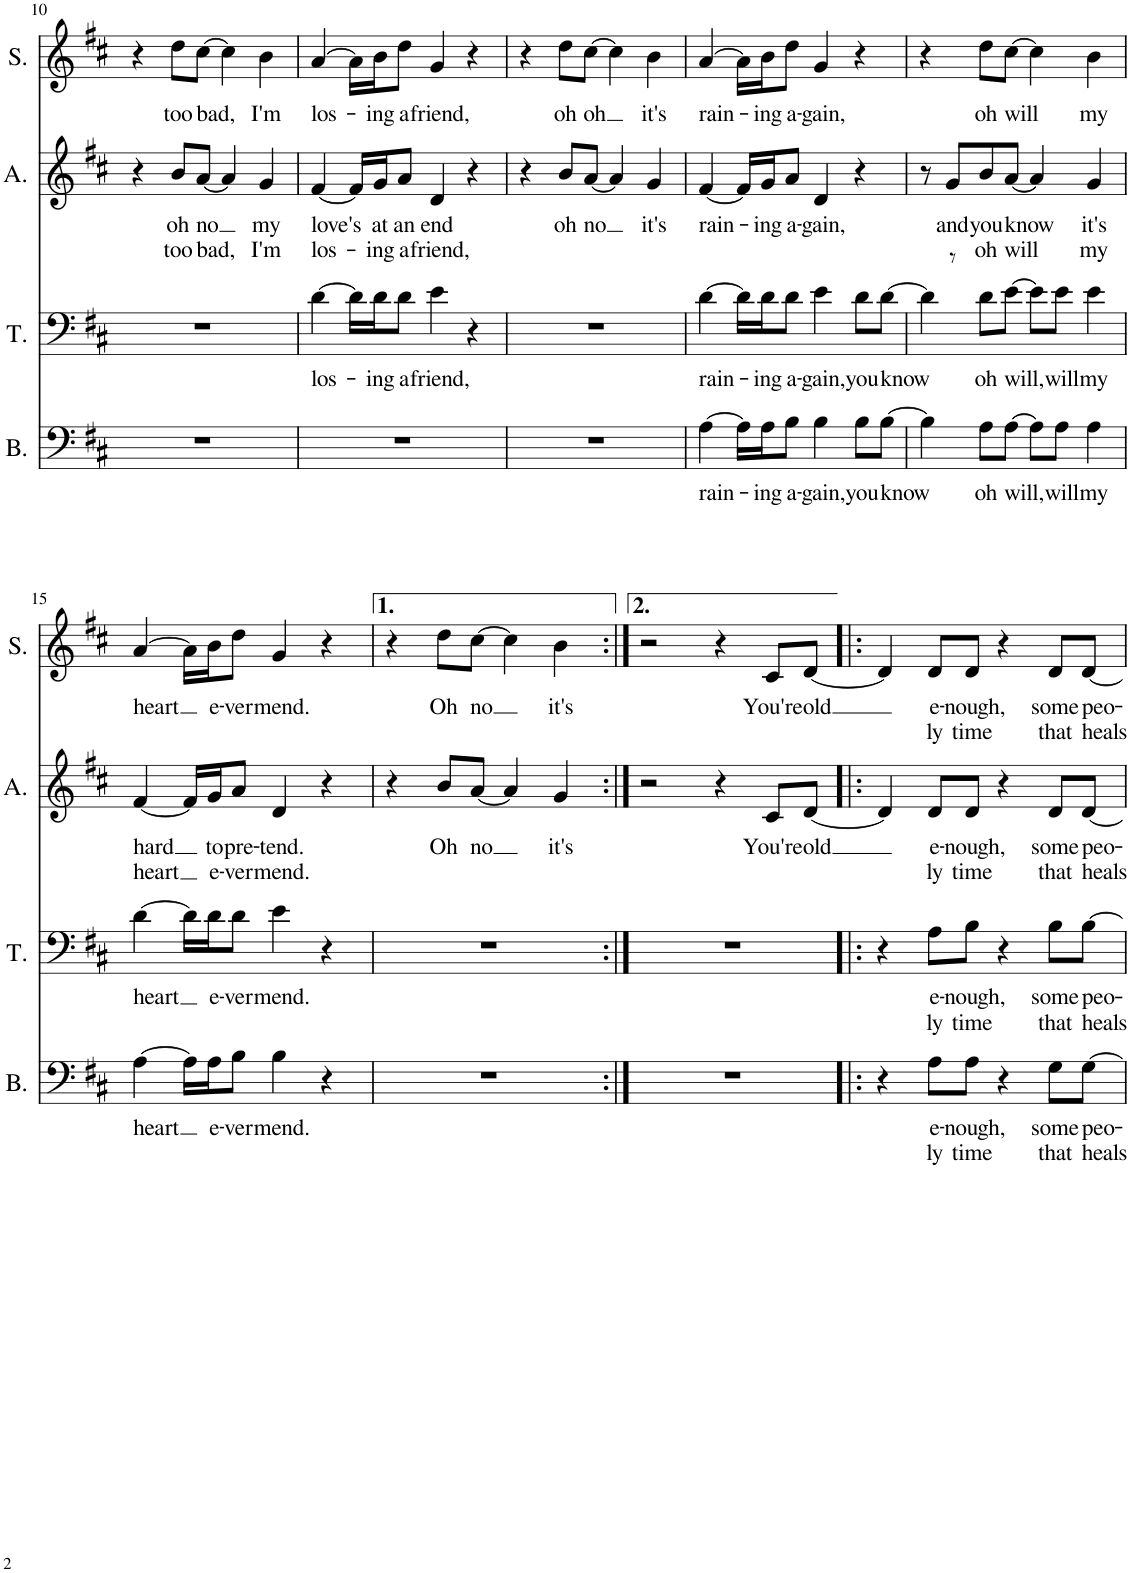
**kern	**text	**text	**kern	**text	**text	**kern	**text	**text	**kern	**text	**text
*part4	*part4	*part4	*part3	*part3	*part3	*part2	*part2	*part2	*part1	*part1	*part1
*staff4	*staff4	*staff4	*staff3	*staff3	*staff3	*staff2	*staff2	*staff2	*staff1	*staff1	*staff1
*I"Bass	*	*	*I"Tenor	*	*	*I"Alt	*	*	*I"Sopran	*	*
*I'B.	*	*	*I'T.	*	*	*I'A.	*	*	*I'S.	*	*
!!LO:PB:g=z
*clefF4	*	*	*clefF4	*	*	*clefG2	*	*	*clefG2	*	*
*k[f#c#]	*	*	*k[f#c#]	*	*	*k[f#c#]	*	*	*k[f#c#]	*	*
*M4/4	*	*	*M4/4	*	*	*M4/4	*	*	*M4/4	*	*
*met(c)	*	*	*met(c)	*	*	*met(c)	*	*	*met(c)	*	*
=10	=10	=10	=10	=10	=10	=10	=10	=10	=10	=10	=10
1r	.	.	1r	.	.	4r	.	.	4r	.	.
!	!	!	!	!	!	!	!LO:LY:b	!LO:LY:b	!	!LO:LY:b	!
.	.	.	.	.	.	8b/L	oh	too	8dd\L	too	.
!	!	!	!	!	!	!	!LO:LY:b	!LO:LY:b	!	!LO:LY:b	!
.	.	.	.	.	.	[8a/J	no	bad,	[8cc#\J	bad,	.
.	.	.	.	.	.	4a/]	.	.	4cc#\]	.	.
!	!	!	!	!	!	!	!LO:LY:b	!LO:LY:b	!	!LO:LY:b	!
.	.	.	.	.	.	4g/	my	I'm	4b\	I'm	.
=11	=11	=11	=11	=11	=11	=11	=11	=11	=11	=11	=11
!	!	!	!	!LO:LY:b	!	!	!LO:LY:b	!LO:LY:b	!	!LO:LY:b	!
1r	.	.	[4d\	los-	.	[4f#/	-love's	los-	[4a/	los-	.
.	.	.	16d\LL]	.	.	16f#/LL]	.	.	16a\LL]	.	.
!	!	!	!	!LO:LY:b	!	!	!LO:LY:b	!LO:LY:b	!	!LO:LY:b	!
.	.	.	16d\J	-ing	.	16g/J	at	-ing	16b\J	-ing	.
!	!	!	!	!LO:LY:b	!	!	!LO:LY:b	!LO:LY:b	!	!LO:LY:b	!
.	.	.	8d\J	a	.	8a/J	an	a	8dd\J	a	.
!	!	!	!	!LO:LY:b	!	!	!LO:LY:b	!LO:LY:b	!	!LO:LY:b	!
.	.	.	4e\	friend,	.	4d/	end	friend,	4g/	friend,	.
.	.	.	4r	.	.	4r	.	.	4r	.	.
=12	=12	=12	=12	=12	=12	=12	=12	=12	=12	=12	=12
1r	.	.	1r	.	.	4r	.	.	4r	.	.
!	!	!	!	!	!	!	!LO:LY:b	!	!	!LO:LY:b	!
.	.	.	.	.	.	8b/L	oh	.	8dd\L	oh	.
!	!	!	!	!	!	!	!LO:LY:b	!	!	!LO:LY:b	!
.	.	.	.	.	.	[8a/J	no	.	[8cc#\J	oh	.
.	.	.	.	.	.	4a/]	.	.	4cc#\]	.	.
!	!	!	!	!	!	!	!LO:LY:b	!	!	!LO:LY:b	!
.	.	.	.	.	.	4g/	it's	.	4b\	it's	.
=13	=13	=13	=13	=13	=13	=13	=13	=13	=13	=13	=13
!	!LO:LY:b	!	!	!LO:LY:b	!	!	!LO:LY:b	!	!	!LO:LY:b	!
[4A\	rain-	.	[4d\	rain-	.	[4f#/	rain-	.	[4a/	rain-	.
16A\LL]	.	.	16d\LL]	.	.	16f#/LL]	.	.	16a\LL]	.	.
!	!LO:LY:b	!	!	!LO:LY:b	!	!	!LO:LY:b	!	!	!LO:LY:b	!
16A\J	-ing	.	16d\J	-ing	.	16g/J	-ing	.	16b\J	-ing	.
!	!LO:LY:b	!	!	!LO:LY:b	!	!	!LO:LY:b	!	!	!LO:LY:b	!
8B\J	a-	.	8d\J	a-	.	8a/J	a-	.	8dd\J	a-	.
!	!LO:LY:b	!	!	!LO:LY:b	!	!	!LO:LY:b	!	!	!LO:LY:b	!
4B\	-gain,	.	4e\	-gain,	.	4d/	-gain,	.	4g/	-gain,	.
!	!LO:LY:b	!	!	!LO:LY:b	!	!	!	!	!	!	!
8B\L	you	.	8d\L	you	.	4r	.	.	4r	.	.
!	!LO:LY:b	!	!	!LO:LY:b	!	!	!	!	!	!	!
[8B\J	know	.	[8d\J	know	.	.	.	.	.	.	.
=14	=14	=14	=14	=14	=14	=14	=14	=14	=14	=14	=14
4B\]	.	.	4d\]	.	.	8r	.	.	4r	.	.
!	!	!	!	!	!	!	!LO:LY:b	!LO:LY:b	!	!	!
.	.	.	.	.	.	8g/L	and	.	.	.	.
!	!LO:LY:b	!	!	!LO:LY:b	!	!	!LO:LY:b	!LO:LY:b	!	!LO:LY:b	!
8A\L	oh	.	8d\L	oh	.	8b/	you	oh	8dd\L	oh	.
!	!LO:LY:b	!	!	!LO:LY:b	!	!	!LO:LY:b	!LO:LY:b	!	!LO:LY:b	!
[8A\J	will,	.	[8e\J	will,	.	[8a/J	know	will	[8cc#\J	will	.
8A\L]	.	.	8e\L]	.	.	4a/]	.	.	4cc#\]	.	.
!	!LO:LY:b	!	!	!LO:LY:b	!	!	!	!	!	!	!
8A\J	will	.	8e\J	will	.	.	.	.	.	.	.
!	!LO:LY:b	!	!	!LO:LY:b	!	!	!LO:LY:b	!LO:LY:b	!	!LO:LY:b	!
4A\	my	.	4e\	my	.	4g/	it's	my	4b\	my	.
!!LO:LB:g=z
=15	=15	=15	=15	=15	=15	=15	=15	=15	=15	=15	=15
!	!LO:LY:b	!	!	!LO:LY:b	!	!	!LO:LY:b	!LO:LY:b	!	!LO:LY:b	!
[4A\	heart	.	[4d\	heart	.	[4f#/	hard	heart	[4a/	heart	.
16A\LL]	.	.	16d\LL]	.	.	16f#/LL]	.	.	16a\LL]	.	.
!	!LO:LY:b	!	!	!LO:LY:b	!	!	!LO:LY:b	!LO:LY:b	!	!LO:LY:b	!
16A\J	e-	.	16d\J	e-	.	16g/J	to	e-	16b\J	e-	.
!	!LO:LY:b	!	!	!LO:LY:b	!	!	!LO:LY:b	!LO:LY:b	!	!LO:LY:b	!
8B\J	-ver	.	8d\J	-ver	.	8a/J	pre-	-ver	8dd\J	-ver	.
!	!LO:LY:b	!	!	!LO:LY:b	!	!	!LO:LY:b	!LO:LY:b	!	!LO:LY:b	!
4B\	mend.	.	4e\	mend.	.	4d/	-tend.	mend.	4g/	mend.	.
4r	.	.	4r	.	.	4r	.	.	4r	.	.
=16	=16	=16	=16	=16	=16	=16	=16	=16	=16	=16	=16
1r	.	.	1r	.	.	4r	.	.	4r	.	.
!	!	!	!	!	!	!	!LO:LY:b	!	!	!LO:LY:b	!
.	.	.	.	.	.	8b/L	Oh	.	8dd\L	Oh	.
!	!	!	!	!	!	!	!LO:LY:b	!	!	!LO:LY:b	!
.	.	.	.	.	.	[8a/J	no	.	[8cc#\J	no	.
.	.	.	.	.	.	4a/]	.	.	4cc#\]	.	.
!	!	!	!	!	!	!	!LO:LY:b	!	!	!LO:LY:b	!
.	.	.	.	.	.	4g/	it's	.	4b\	it's	.
=17:|!	=17:|!	=17:|!	=17:|!	=17:|!	=17:|!	=17:|!	=17:|!	=17:|!	=17:|!	=17:|!	=17:|!
1r	.	.	1r	.	.	2r	.	.	2r	.	.
.	.	.	.	.	.	4r	.	.	4r	.	.
!	!	!	!	!	!	!	!LO:LY:b	!	!	!LO:LY:b	!
.	.	.	.	.	.	8c#/L	You're	.	8c#/L	You're	.
!	!	!	!	!	!	!	!LO:LY:b	!	!	!LO:LY:b	!
.	.	.	.	.	.	[8d/J	old	.	[8d/J	old	.
=18!|:	=18!|:	=18!|:	=18!|:	=18!|:	=18!|:	=18!|:	=18!|:	=18!|:	=18!|:	=18!|:	=18!|:
4r	.	.	4r	.	.	4d/]	.	.	4d/]	.	.
!	!LO:LY:b	!LO:LY:b	!	!LO:LY:b	!LO:LY:b	!	!LO:LY:b	!LO:LY:b	!	!LO:LY:b	!LO:LY:b
8A\L	e-	ly	8A\L	e-	ly	8d/L	e-	ly	8d/L	e-	ly
!	!LO:LY:b	!LO:LY:b	!	!LO:LY:b	!LO:LY:b	!	!LO:LY:b	!LO:LY:b	!	!LO:LY:b	!LO:LY:b
8A\J	-nough,	time	8B\J	-nough,	time	8d/J	-nough,	time	8d/J	-nough,	time
4r	.	.	4r	.	.	4r	.	.	4r	.	.
!	!LO:LY:b	!LO:LY:b	!	!LO:LY:b	!LO:LY:b	!	!LO:LY:b	!LO:LY:b	!	!LO:LY:b	!LO:LY:b
8G\L	some	that	8B\L	some	that	8d/L	some	that	8d/L	some	that
!	!LO:LY:b	!LO:LY:b	!	!LO:LY:b	!LO:LY:b	!	!LO:LY:b	!LO:LY:b	!	!LO:LY:b	!LO:LY:b
[8G\J	peo-	heals	[8B\J	peo-	heals	[8d/J	peo-	heals	[8d/J	peo-	heals
=	=	=	=	=	=	=	=	=	=	=	=
*-	*-	*-	*-	*-	*-	*-	*-	*-	*-	*-	*-
